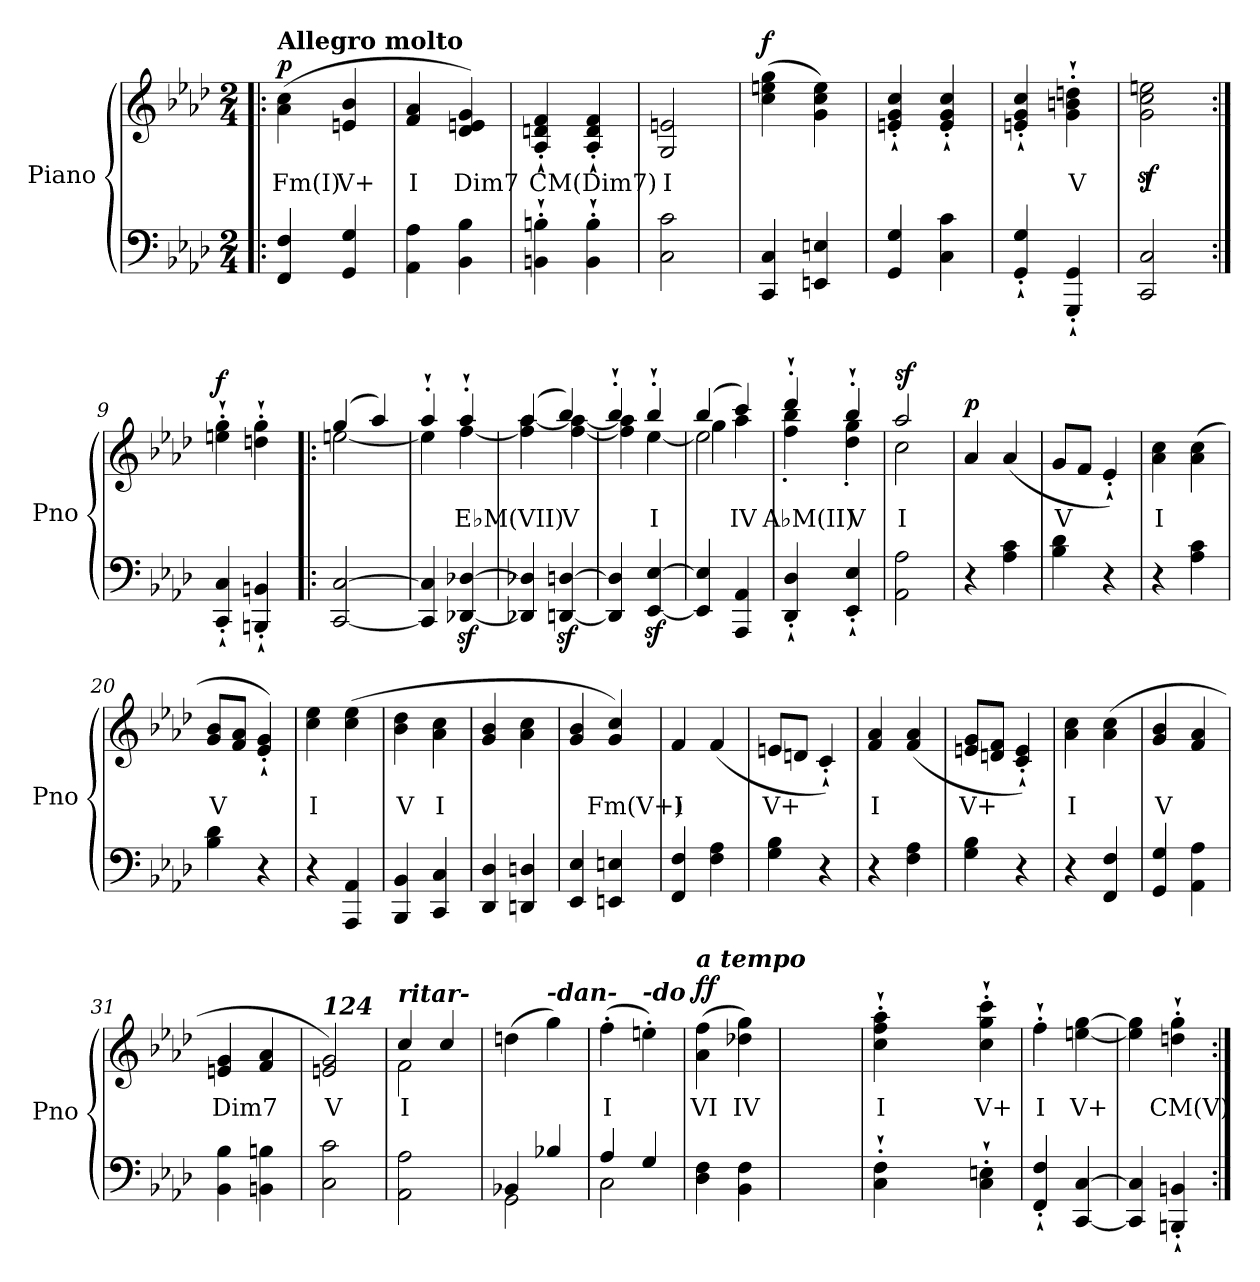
**kern	**kern	**text	**dynam
*part1	*part1	*part1	*part1
*staff2	*staff1	*staff1	*staff1/2
*I"Piano	*	*	*
*I'Pno	*	*	*
*clefF4	*clefG2	*	*
*k[b-e-a-d-]	*k[b-e-a-d-]	*	*
*M2/4	*M2/4	*	*
=1!|:	=1!|:	=1!|:	=1!|:
!	!LO:TX:a:B:t=Allegro molto	!	!
!	!	!LO:LY:b	!LO:DY:b
4FF/ 4F/	(<4a-\ 4cc\	Fm(I)	p
!	!	!LO:LY:b	!
4GG/ 4G/	4en/ 4b-/	V+	.
=2	=2	=2	=2
!	!	!LO:LY:b	!
4AA-\ 4A-\	4f/ 4a-/	I	.
!	!	!LO:LY:b	!
4BB-\ 4B-\	4d-/ 4en/ 4g/)	Dim7	.
=3	=3	=3	=3
!	!	!LO:LY:b	!
4BBn\'` 4Bn\'`	4A-/'` 4dn/'` 4f/'`	CM(Dim7)	.
4BB\'` 4B\'`	4A-/'` 4d/'` 4f/'`	.	.
=4	=4	=4	=4
!	!	!LO:LY:b	!
2C\ 2c\	2G/ 2en/	I	.
=5	=5	=5	=5
!	!	!	!LO:DY:b
4CC/ 4C/	(>4cc\ 4een\ 4gg\	.	f
4EEn/ 4En/	4g\ 4cc\ 4ee\)	.	.
=6	=6	=6	=6
4GG/ 4G/	4en/'` 4g/'` 4cc/'`	.	.
4C\ 4c\	4e/'` 4g/'` 4cc/'`	.	.
=7	=7	=7	=7
4GG/'` 4G/'`	4en/'` 4g/'` 4cc/'`	.	.
!	!	!LO:LY:b	!
4GGG/'` 4GG/'`	4g\'` 4bn\'` 4ddn\'`	V	.
=8	=8	=8	=8
!	!	!LO:LY:b	!
2CC/ 2C/	2g\z< 2cc\z< 2een\z<	I	.
=9:|!	=9:|!	=9:|!	=9:|!
!	!	!	!LO:DY:b
4CC/'` 4C/'`	4een\'` 4gg\'`	.	f
4BBBn/'` 4BBn/'`	4ddn\'` 4gg\'`	.	.
=10!|:	=10!|:	=10!|:	=10!|:
*	*^	*	*
[2CC/ [2C/	(>4gg/	[2een\	.	.
.	4aa-/)	.	.	.
!!LO:LB:g=z	!!
=11	=11	=11	=11	=11
4CC/] 4C/]	4aa-'`/	4ee\]	.	.
!	!	!	!LO:LY:b	!
[4DD-X/z< [4D-X/z<	4aa-'`/	[4ff\	E♭M(VII)	.
!!LO:LB:g=z	!!
=12	=12	=12	=12	=12
4DD-X/] 4D-X/]	(>4aa-/	4ff\] [4aa-\	.	.
!	!	!	!LO:LY:b	!
[4DDn/z< [4Dn/z<	4bb-/)	[4ff\ 4aa-\_	V	.
=13	=13	=13	=13	=13
4DD/] 4D/]	4bb-'`/	4ff\] 4aa-\]	.	.
!	!	!	!LO:LY:b	!
[4EE-/z< [4E-/z<	4bb-'`/	[4ee-\	I	.
=14	=14	=14	=14	=14
*	*	*^	*	*
4EE-/] 4E-/]	(>4bb-/	2ee-\]	4gg\	.	.
!	!	!	!	!LO:LY:b	!
4AAA-/ 4AA-/	4ccc/)	.	4aa-\	IV	.
=15	=15	=15	=15	=15	=15
!	!	!	!	!LO:LY:b	!
*	*	*v	*v	*	*
4DD-/'` 4D-/'`	4ddd-'`/	4ff\' 4bb-\'	A♭M(II)	.
!	!	!	!LO:LY:b	!
4EE-/'` 4E-/'`	4bb-'`/	4dd-\' 4gg\'	V	.
=16	=16	=16	=16	=16
!	!	!	!LO:LY:b	!LO:DY:b
2AA-\ 2A-\	2aa-/	2cc\	I	sf
=17	=17	=17	=17	=17
!	!	!	!	!LO:DY:b
*	*v	*v	*	*
4r	4a-/	.	p
4A-\ 4c\	(<4a-/	.	.
=18	=18	=18	=18
!	!	!LO:LY:b	!
4B-\ 4d-\	8g/L	V	.
.	8f/J	.	.
4r	4e-'`/)	.	.
=19	=19	=19	=19
!	!	!LO:LY:b	!
4r	4a-\ 4cc\	I	.
4A-\ 4c\	(>4a-\ 4cc\	.	.
=20	=20	=20	=20
!	!	!LO:LY:b	!
4B-\ 4d-\	8g/ 8b-/L	V	.
.	8f/ 8a-/J	.	.
4r	4e-/'` 4g/'`)	.	.
=21	=21	=21	=21
!	!	!LO:LY:b	!
4r	4cc\ 4ee-\	I	.
4AAA-/ 4AA-/	(>4cc\ 4ee-\	.	.
!!LO:LB:g=z
=22	=22	=22	=22
!	!	!LO:LY:b	!
4BBB-/ 4BB-/	4b-\ 4dd-\	V	.
!	!	!LO:LY:b	!
4CC/ 4C/	4a-\ 4cc\	I	.
=23	=23	=23	=23
4DD-/ 4D-/	4g/ 4b-/	.	.
4DDn/ 4Dn/	4a-\ 4cc\	.	.
=24	=24	=24	=24
4EE-/ 4E-/	4g/ 4b-/	.	.
!	!	!LO:LY:b	!
4EEn/ 4En/	4g/ 4cc/)	Fm(V+)	.
=25	=25	=25	=25
!	!	!LO:LY:b	!
4FF/ 4F/	4f/	I	.
4F\ 4A-\	(<4f/	.	.
=26	=26	=26	=26
!	!	!LO:LY:b	!
4G\ 4B-\	8en/L	V+	.
.	8dn/J	.	.
4r	4c'`/)	.	.
=27	=27	=27	=27
!	!	!LO:LY:b	!
4r	4f/ 4a-/	I	.
4F\ 4A-\	(<4f/ 4a-/	.	.
=28	=28	=28	=28
!	!	!LO:LY:b	!
4G\ 4B-\	8en/ 8g/L	V+	.
.	8dn/ 8f/J	.	.
4r	4c/'` 4e/'`)	.	.
=29	=29	=29	=29
!	!	!LO:LY:b	!
4r	4a-\ 4cc\	I	.
4FF/ 4F/	(>4a-\ 4cc\	.	.
=30	=30	=30	=30
!	!	!LO:LY:b	!
4GG/ 4G/	4g/ 4b-/	V	.
4AA-\ 4A-\	4f/ 4a-/	.	.
=31	=31	=31	=31
!	!	!LO:LY:b	!
4BB-\ 4B-\	4en/ 4g/	Dim7	.
4BBn\ 4Bn\	4f/ 4a-/	.	.
!!LO:PB:g=z
=32	=32	=32	=32
!	!LO:TX:a:Bi:t=124	!	!
!	!	!LO:LY:b	!
2C\ 2c\	2en/ 2g/)	V	.
=33	=33	=33	=33
*	*^	*	*
!	!LO:TX:a:Bi:t=ritar-	!	!	!
!	!	!	!LO:LY:b	!
2AA-\ 2A-\	4cc/	2f\	I	.
.	4cc/	.	.	.
*	*v	*v	*	*
=34	=34	=34	=34
*^	*	*	*
4BB-X/	2GG\	(>4ddn\	.	.
!	!	!LO:TX:a:Bi:t=-dan-	!	!
4B-X/	.	4gg\)	.	.
=35	=35	=35	=35	=35
!	!	!	!LO:LY:b	!
4A-/	2C\	(>4ff'\	I	.
!	!	!LO:TX:a:Bi:t=-do	!	!
4G/	.	4een'\)	.	.
*v	*v	*	*	*
=36	=36	=36	=36
!	!LO:TX:a:Bi:t=a tempo	!	!
!	!	!LO:LY:b	!LO:DY:b
4D-\ 4F\	(>4a-\ 4ff\	VI	ff
!	!	!LO:LY:b	!
4BB-\ 4F\	4dd-X\ 4gg\)	IV	.
=37	=37	=37	=37
2ryy	2ryy	.	.
=38	=38	=38	=38
!	!	!LO:LY:b	!
4C\'` 4F\'`	4cc\'` 4ff\'` 4aa-\'`	I	.
2ryy	2ryy	.	.
!	!	!LO:LY:b	!
4C\'` 4En\'`	4cc\'` 4gg\'` 4ccc\'`	V+	.
=39	=39	=39	=39
!	!	!LO:LY:b	!
4FF/'` 4F/'`	4ff'`\	I	.
!	!	!LO:LY:b	!
[4CC/ [4C/	[4een\ [4gg\	V+	.
=40	=40	=40	=40
4CC/] 4C/]	4ee\] 4gg\]	.	.
!	!	!LO:LY:b	!
4BBBn/'` 4BBn/'`	4ddn\'` 4gg\'`	CM(V)	.
=:|!	=:|!	=:|!	=:|!
*-	*-	*-	*-
